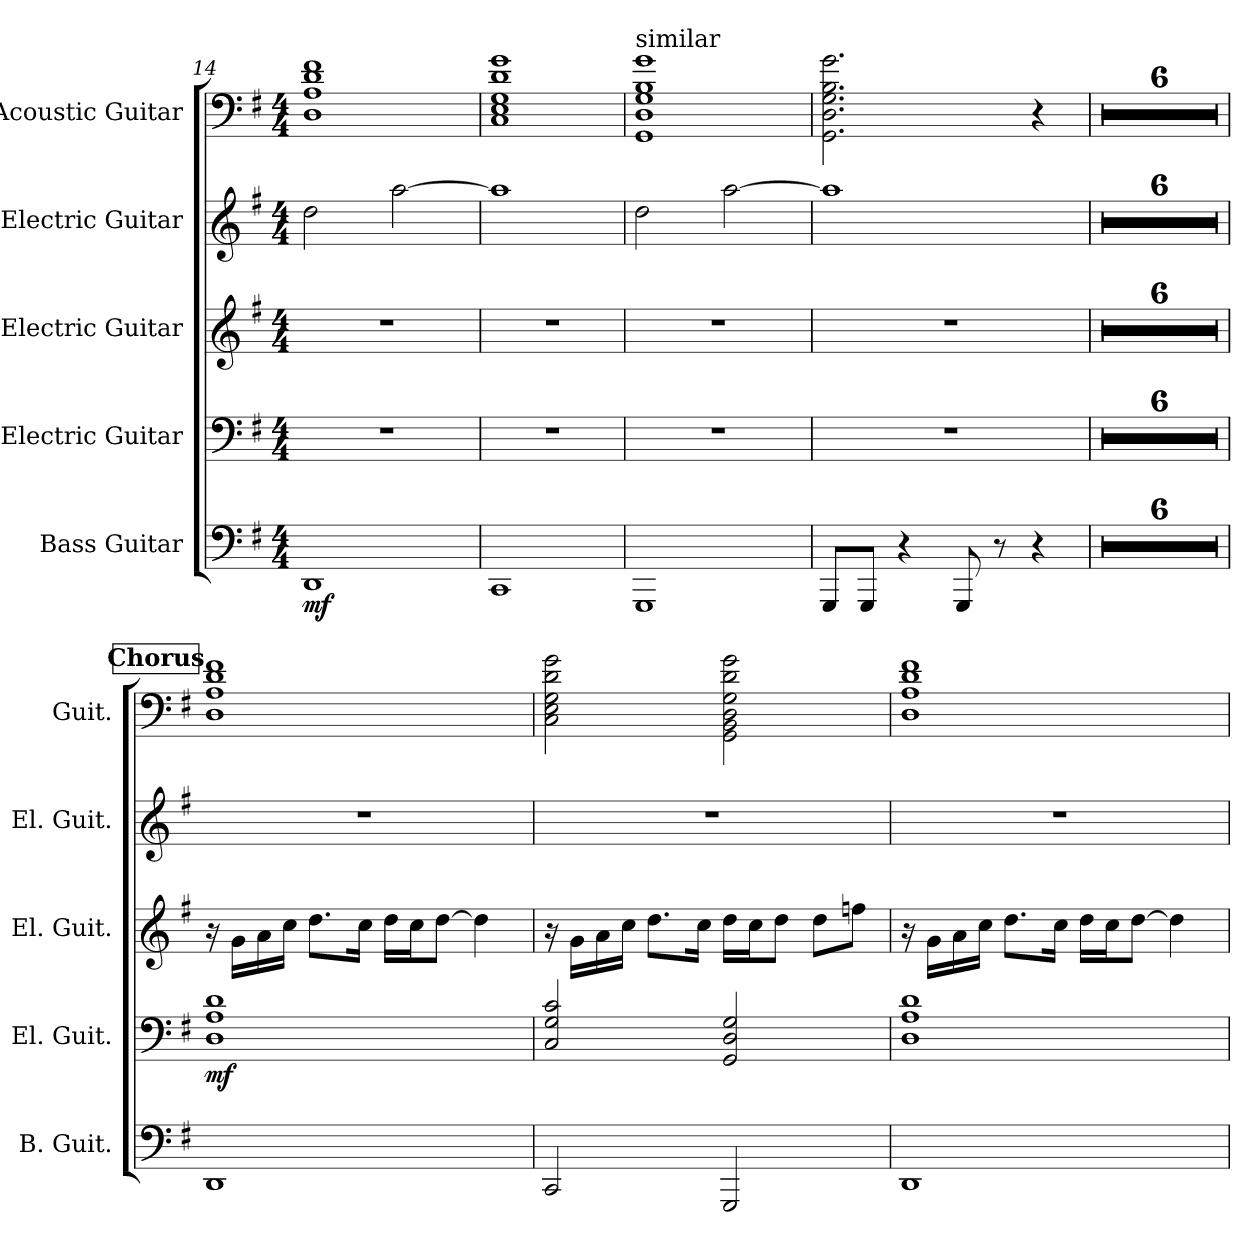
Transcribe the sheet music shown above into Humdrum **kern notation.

**kern	**dynam	**kern	**dynam	**kern	**kern	**kern
*part5	*part5	*part4	*part4	*part3	*part2	*part1
*staff5	*staff5	*staff4	*staff4	*staff3	*staff2	*staff1
*I"Bass Guitar	*	*I"Electric Guitar	*	*I"Electric Guitar	*I"Electric Guitar	*I"Acoustic Guitar
*I'B. Guit.	*	*I'El. Guit.	*	*I'El. Guit.	*I'El. Guit.	*I'Guit.
*	*	*	*	*	*	*
*ITrd7c12	*	*	*	*	*	*
*k[f#]	*	*k[f#]	*	*k[f#]	*k[f#]	*k[f#]
*M4/4	*	*M4/4	*	*M4/4	*M4/4	*M4/4
=14	=14	=14	=14	=14	=14	=14
!	!LO:DY:b	!	!	!	!	!
1DDD	mf	1r	.	1r	2dd\	1D 1A 1d 1f#
.	.	.	.	.	[2aa\	.
=15	=15	=15	=15	=15	=15	=15
1CCC	.	1r	.	1r	1aa]	1C 1E 1G 1d 1g
!!LO:PB:g=z
=16	=16	=16	=16	=16	=16	=16
!	!	!	!	!	!	!LO:TX:a:t=similar
1GGGG	.	1r	.	1r	2dd\	1GG 1D 1G 1B 1g
.	.	.	.	.	[2aa\	.
=17	=17	=17	=17	=17	=17	=17
8GGGG/L	.	1r	.	1r	1aa]	2.GG\ 2.D\ 2.G\ 2.B\ 2.g\
8GGGG/J	.	.	.	.	.	.
4r	.	.	.	.	.	.
8GGGG/	.	.	.	.	.	.
8r	.	.	.	.	.	.
4r	.	.	.	.	.	4r
=18	=18	=18	=18	=18	=18	=18
1r	.	1r	.	1r	1r	1r
=19	=19	=19	=19	=19	=19	=19
1r	.	1r	.	1r	1r	1r
=20	=20	=20	=20	=20	=20	=20
1r	.	1r	.	1r	1r	1r
=21	=21	=21	=21	=21	=21	=21
1r	.	1r	.	1r	1r	1r
=22	=22	=22	=22	=22	=22	=22
1r	.	1r	.	1r	1r	1r
=23	=23	=23	=23	=23	=23	=23
1r	.	1r	.	1r	1r	1r
!!LO:REH:place=s1:a:B:fs=14:t=Chorus
=24	=24	=24	=24	=24	=24	=24
!	!	!	!LO:DY:b	!	!	!
1DDD	.	1D 1A 1d	mf	16r	1r	1D 1A 1d 1f#
.	.	.	.	16g\LL	.	.
.	.	.	.	16a\	.	.
.	.	.	.	16cc\JJ	.	.
.	.	.	.	8.dd\L	.	.
.	.	.	.	16cc\Jk	.	.
.	.	.	.	16dd\LL	.	.
.	.	.	.	16cc\J	.	.
.	.	.	.	[8dd\J	.	.
.	.	.	.	4dd\]	.	.
!!LO:LB:g=z
=25	=25	=25	=25	=25	=25	=25
2CCC/	.	2C/ 2G/ 2c/	.	16r	1r	2C\ 2E\ 2G\ 2d\ 2g\
.	.	.	.	16g\LL	.	.
.	.	.	.	16a\	.	.
.	.	.	.	16cc\JJ	.	.
.	.	.	.	8.dd\L	.	.
.	.	.	.	16cc\Jk	.	.
2GGGG/	.	2GG/ 2D/ 2G/	.	16dd\LL	.	2GG\ 2BB\ 2D\ 2G\ 2d\ 2g\
.	.	.	.	16cc\J	.	.
.	.	.	.	8dd\J	.	.
.	.	.	.	8dd\L	.	.
.	.	.	.	8ffn\J	.	.
=26	=26	=26	=26	=26	=26	=26
1DDD	.	1D 1A 1d	.	16r	1r	1D 1A 1d 1f#
.	.	.	.	16g\LL	.	.
.	.	.	.	16a\	.	.
.	.	.	.	16cc\JJ	.	.
.	.	.	.	8.dd\L	.	.
.	.	.	.	16cc\Jk	.	.
.	.	.	.	16dd\LL	.	.
.	.	.	.	16cc\J	.	.
.	.	.	.	[8dd\J	.	.
.	.	.	.	4dd\]	.	.
=	=	=	=	=	=	=
*-	*-	*-	*-	*-	*-	*-
